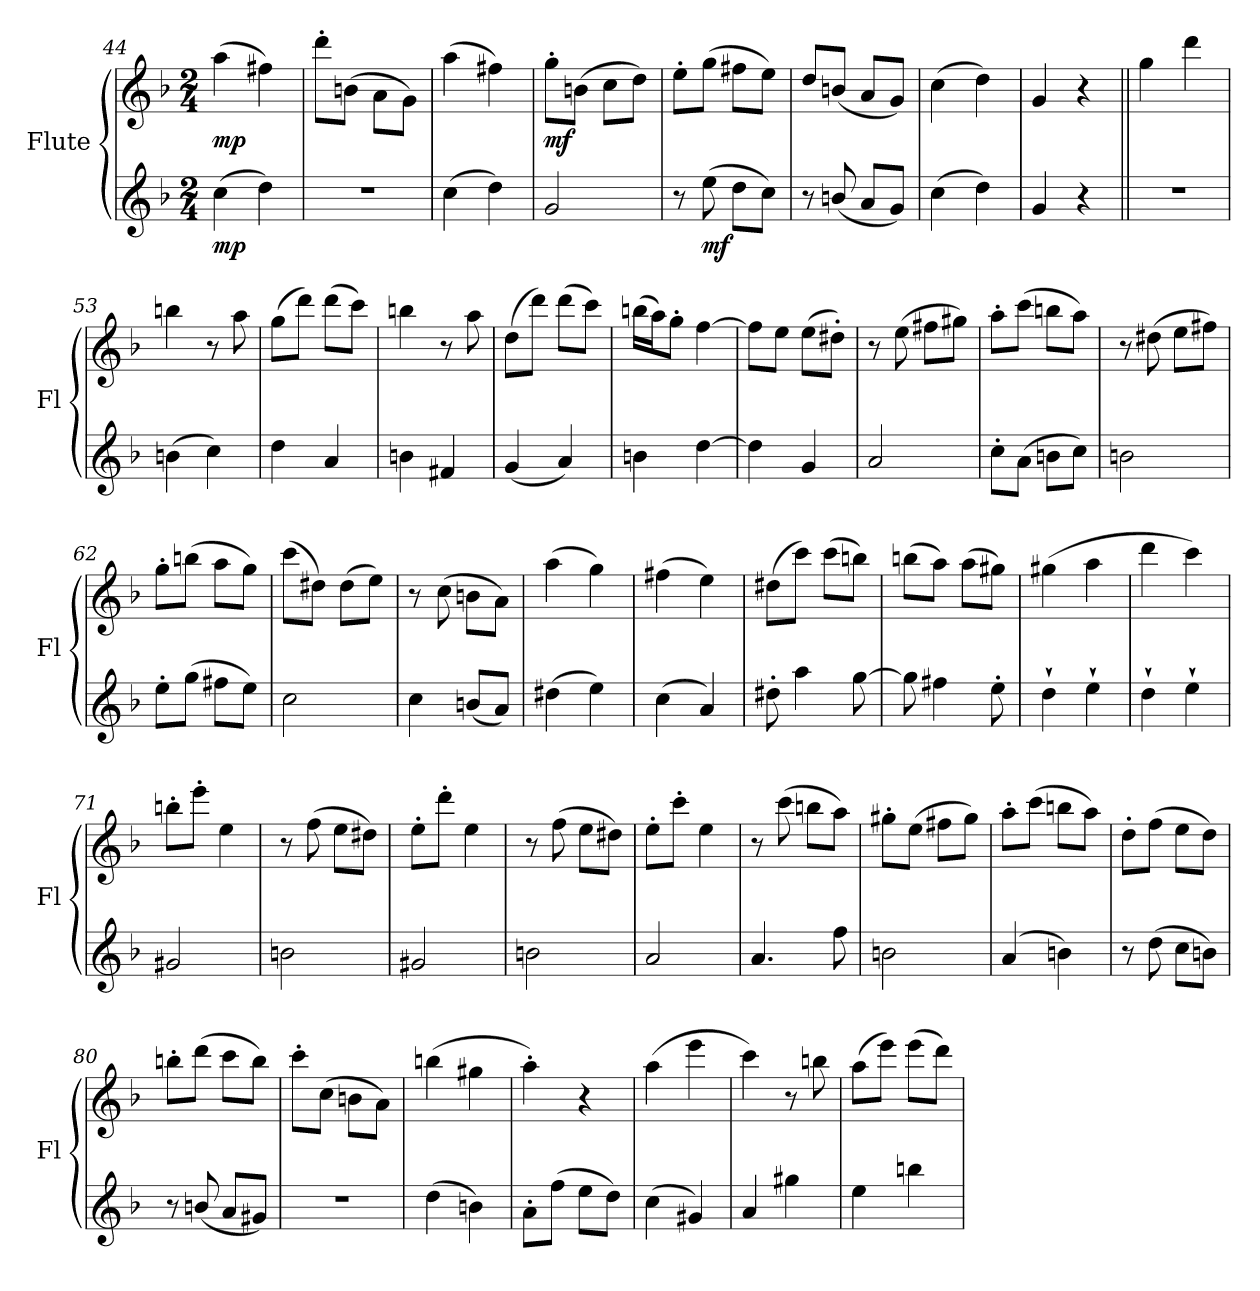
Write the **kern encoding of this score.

**kern	**dynam	**kern	**dynam
*part2	*part2	*part1	*part1
*staff2	*staff2	*staff1	*staff1
*I"Flute	*	*I"Flute	*
*I'Fl	*	*I'Fl	*
*clefG2	*	*clefG2	*
*k[b-]	*	*k[b-]	*
*F:	*	*F:	*
*M2/4	*	*M2/4	*
=44	=44	=44	=44
!	!LO:DY:b	!	!LO:DY:b
(>4cc\	mp	(>4aa\	mp
4dd\)	.	4ff#X\)	.
=45	=45	=45	=45
2r	.	8ddd'\L	.
.	.	(>8bn\J	.
.	.	8a\L	.
.	.	8g\J)	.
=46	=46	=46	=46
(>4cc\	.	(>4aa\	.
4dd\)	.	4ff#X\)	.
=47	=47	=47	=47
!	!	!	!LO:DY:b
2g/	.	8gg'\L	mf
.	.	(>8bn\J	.
.	.	8cc\L	.
.	.	8dd\J)	.
=48	=48	=48	=48
8r	.	8ee'\L	.
!	!LO:DY:b	!	!
(>8ee\	mf	(>8gg\J	.
8dd\L	.	8ff#X\L	.
8cc\J)	.	8ee\J)	.
!!LO:PB:g=z
=49	=49	=49	=49
8r	.	8dd/L	.
(<8bn/	.	(<8bn/J	.
8a/L	.	8a/L	.
8g/J)	.	8g/J)	.
=50	=50	=50	=50
(>4cc\	.	(>4cc\	.
4dd\)	.	4dd\)	.
=51	=51	=51	=51
4g/	.	4g/	.
4r	.	4r	.
=52||	=52||	=52||	=52||
2r	.	4gg\	.
.	.	4ddd\	.
=53	=53	=53	=53
(>4bn\	.	4bbn\	.
4cc\)	.	8r	.
.	.	8aa\	.
=54	=54	=54	=54
4dd\	.	(>8gg\L	.
.	.	8ddd\J)	.
4a/	.	(>8ddd\L	.
.	.	8ccc\J)	.
=55	=55	=55	=55
4bn\	.	4bbn\	.
4f#X/	.	8r	.
.	.	8aa\	.
!!LO:LB:g=z
=56	=56	=56	=56
(<4g/	.	(>8dd\L	.
.	.	8ddd\J)	.
4a/)	.	(>8ddd\L	.
.	.	8ccc\J)	.
=57	=57	=57	=57
4bn\	.	(>16bbn\LL	.
.	.	16aa\J)	.
.	.	8gg'\J	.
[4dd\	.	[4ff\	.
=58	=58	=58	=58
4dd\]	.	8ff\L]	.
.	.	8ee\J	.
4g/	.	(>8ee\L	.
.	.	8dd#X'\J)	.
=59	=59	=59	=59
2a/	.	8r	.
.	.	(>8ee\	.
.	.	8ff#X\L	.
.	.	8gg#X\J)	.
=60	=60	=60	=60
8cc'\L	.	8aa'\L	.
(>8a\J	.	(>8ccc\J	.
8bn\L	.	8bbn\L	.
8cc\J)	.	8aa\J)	.
=61	=61	=61	=61
2bn\	.	8r	.
.	.	(>8dd#X\	.
.	.	8ee\L	.
.	.	8ff#X\J)	.
!!LO:LB:g=z
=62	=62	=62	=62
8ee'\L	.	8gg'\L	.
(>8gg\J	.	(>8bbn\J	.
8ff#X\L	.	8aa\L	.
8ee\J)	.	8gg\J)	.
=63	=63	=63	=63
2cc\	.	(>8ccc\L	.
.	.	8dd#X\J)	.
.	.	(>8dd#\L	.
.	.	8ee\J)	.
=64	=64	=64	=64
4cc\	.	8r	.
.	.	(>8cc\	.
(<8bn/L	.	8bn\L	.
8a/J)	.	8a\J)	.
=65	=65	=65	=65
(>4dd#X\	.	(>4aa\	.
4ee\)	.	4gg\)	.
=66	=66	=66	=66
(>4cc\	.	(>4ff#X\	.
4a/)	.	4ee\)	.
=67	=67	=67	=67
8dd#X'\	.	(>8dd#X\L	.
4aa\	.	8ccc\J)	.
.	.	(>8ccc\L	.
[8gg\	.	8bbn\J)	.
=68	=68	=68	=68
8gg\]	.	(>8bbn\L	.
4ff#X\	.	8aa\J)	.
.	.	(>8aa\L	.
8ee'\	.	8gg#X\J)	.
!!LO:LB:g=z
=69	=69	=69	=69
4dd`\	.	(>4gg#X\	.
4ee`\	.	4aa\	.
=70	=70	=70	=70
4dd`\	.	4ddd\	.
4ee`\	.	4ccc\)	.
=71	=71	=71	=71
2g#X/	.	8bbn'\L	.
.	.	8eee'\J	.
.	.	4ee\	.
=72	=72	=72	=72
2bn\	.	8r	.
.	.	(>8ff\	.
.	.	8ee\L	.
.	.	8dd#X\J)	.
=73	=73	=73	=73
2g#X/	.	8ee'\L	.
.	.	8ddd'\J	.
.	.	4ee\	.
=74	=74	=74	=74
2bn\	.	8r	.
.	.	(>8ff\	.
.	.	8ee\L	.
.	.	8dd#X\J)	.
=75	=75	=75	=75
2a/	.	8ee'\L	.
.	.	8ccc'\J	.
.	.	4ee\	.
!!LO:LB:g=z
=76	=76	=76	=76
4.a/	.	8r	.
.	.	(>8ccc\	.
.	.	8bbn\L	.
8ff\	.	8aa\J)	.
=77	=77	=77	=77
2bn\	.	8gg#X'\L	.
.	.	(>8ee\J	.
.	.	8ff#X\L	.
.	.	8gg#\J)	.
=78	=78	=78	=78
(>4a/	.	8aa'\L	.
.	.	(>8ccc\J	.
4bn\)	.	8bbn\L	.
.	.	8aa\J)	.
=79	=79	=79	=79
8r	.	8dd'\L	.
(>8dd\	.	(>8ff\J	.
8cc\L	.	8ee\L	.
8bn\J)	.	8dd\J)	.
=80	=80	=80	=80
8r	.	8bbn'\L	.
(<8bn/	.	(>8ddd\J	.
8a/L	.	8ccc\L	.
8g#X/J)	.	8bb\J)	.
=81	=81	=81	=81
2r	.	8ccc'\L	.
.	.	(>8cc\J	.
.	.	8bn\L	.
.	.	8a\J)	.
!!LO:PB:g=z
=82	=82	=82	=82
(>4dd\	.	(>4bbn\	.
4bn\)	.	4gg#X\	.
=83	=83	=83	=83
8a'\L	.	4aa'\)	.
(>8ff\J	.	.	.
8ee\L	.	4r	.
8dd\J)	.	.	.
=84	=84	=84	=84
(>4cc\	.	(>4aa\	.
4g#X/)	.	4eee\	.
=85	=85	=85	=85
4a/	.	4ccc\)	.
4gg#X\	.	8r	.
.	.	8bbn\	.
=86	=86	=86	=86
4ee\	.	(>8aa\L	.
.	.	8eee\J)	.
4bbn\	.	(>8eee\L	.
.	.	8ddd\J)	.
=	=	=	=
*-	*-	*-	*-
